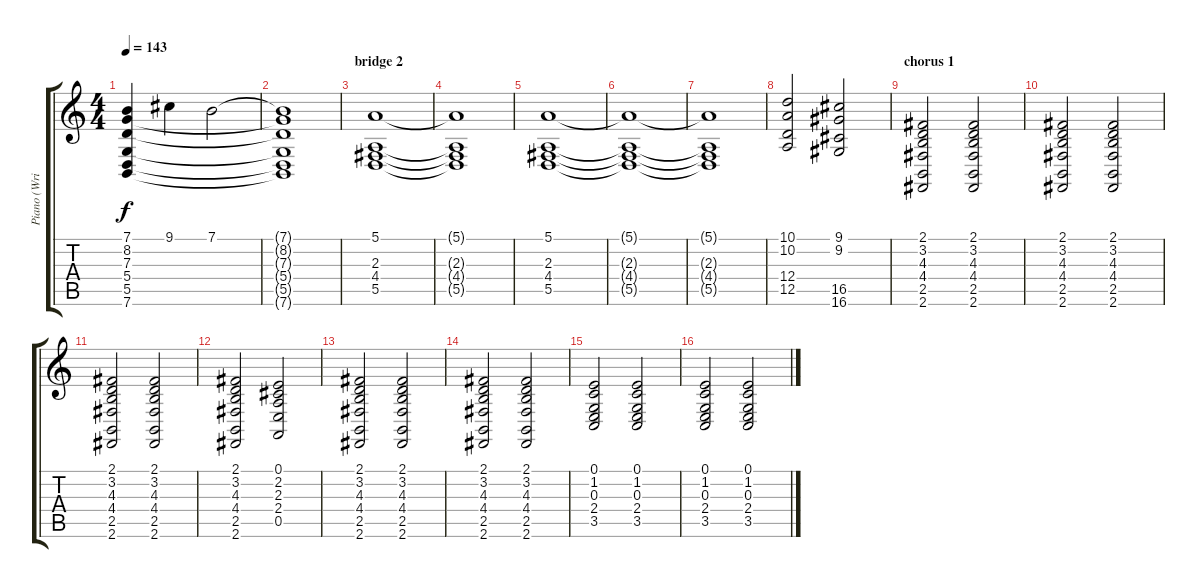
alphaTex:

\track ("Piano (Wright)" "Piano (Wri") {instrument brightacousticpiano}
\staff {score tabs}
\tuning (E4 B3 G3 D3 A2 E2) {hide}
\ts (4 4)
\tempo 143
\clef g2
\ks c
(7.1 8.2 7.3 5.4 5.5 7.6).4{dy f} 9.1.4 7.1.2 |
(7.1{t} 8.2{t} 7.3{t} 5.4{t} 5.5{t} 7.6{t}).1 |
\section ("" "bridge 2")
(5.1 2.3 4.4 5.5).1 |
(5.1{t} 2.3{t} 4.4{t} 5.5{t}).1 |
(5.1 2.3 4.4 5.5).1 |
(5.1{t} 2.3{t} 4.4{t} 5.5{t}).1 |
(5.1{t} 2.3{t} 4.4{t} 5.5{t}).1 |
(10.1 10.2 12.4 12.5).2 (9.1 9.2 16.5 16.6).2 |
\section ("" "chorus 1")
(2.1 3.2 4.3 4.4 2.5 2.6).2 (2.1 3.2 4.3 4.4 2.5 2.6).2 |
(2.1 3.2 4.3 4.4 2.5 2.6).2 (2.1 3.2 4.3 4.4 2.5 2.6).2 |
(2.1 3.2 4.3 4.4 2.5 2.6).2 (2.1 3.2 4.3 4.4 2.5 2.6).2 |
(2.1 3.2 4.3 4.4 2.5 2.6).2 (0.1 2.2 2.3 2.4 0.5).2 |
(2.1 3.2 4.3 4.4 2.5 2.6).2 (2.1 3.2 4.3 4.4 2.5 2.6).2 |
(2.1 3.2 4.3 4.4 2.5 2.6).2 (2.1 3.2 4.3 4.4 2.5 2.6).2 |
(0.1 1.2 0.3 2.4 3.5).2 (0.1 1.2 0.3 2.4 3.5).2 |
(0.1 1.2 0.3 2.4 3.5).2 (0.1 1.2 0.3 2.4 3.5).2
